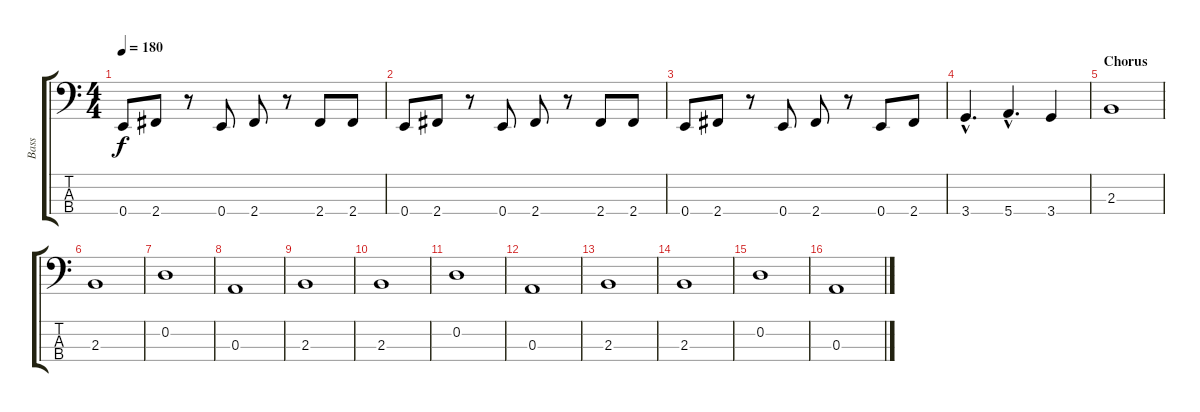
\track ("Bass" "Bass") {instrument electricbassfinger}
\staff {score tabs}
\tuning (G2 D2 A1 E1) {hide}
\ts (4 4)
\tempo 180
\clef f4
\ks c
0.4.8{dy f} 2.4.8 r.8 0.4.8 2.4.8 r.8 2.4.8 2.4.8 |
0.4.8 2.4.8 r.8 0.4.8 2.4.8 r.8 2.4.8 2.4.8 |
0.4.8 2.4.8 r.8 0.4.8 2.4.8 r.8 0.4.8 2.4.8 |
3.4{hac}.4{d} 5.4{hac}.4{d} 3.4.4 |
\section ("" "Chorus")
2.3.1 |
2.3.1 |
0.2.1 |
0.3.1 |
2.3.1 |
2.3.1 |
0.2.1 |
0.3.1 |
2.3.1 |
2.3.1 |
0.2.1 |
0.3.1
